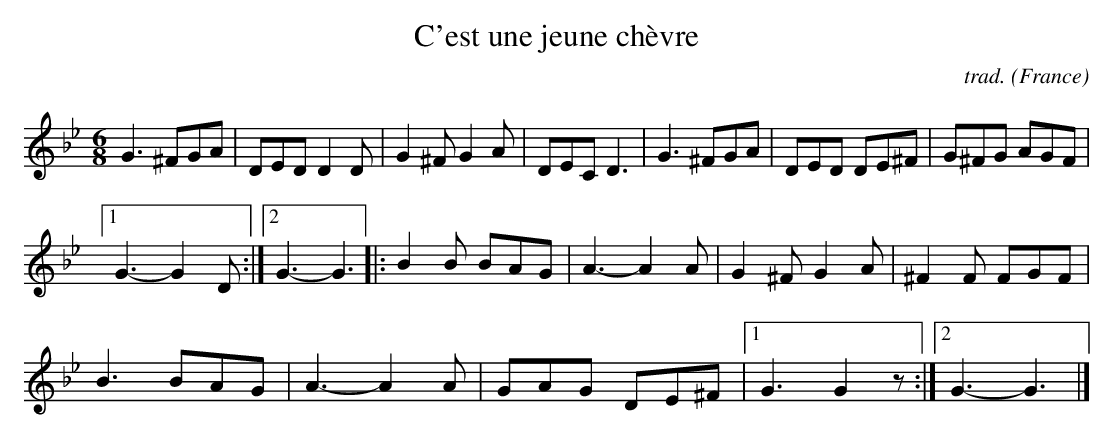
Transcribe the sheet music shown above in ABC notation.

X:1
T:C'est une jeune ch\`evre
C:trad.
O:France
M:6/8
L:1/8
K:G minor
G3 ^FGA | DED D2 D | G2 ^F G2 A | DEC D3 | G3 ^FGA | DED DE^F | G^FG AGF |
[1 G3- G2 D :| [2 G3- G3 |: B2 B BAG | A3- A2 A | G2 ^F G2 A | ^F2 F FGF |
B3 BAG | A3- A2 A | GAG DE^F | [1 G3 G2 z :| [2 G3 - G3 |]
